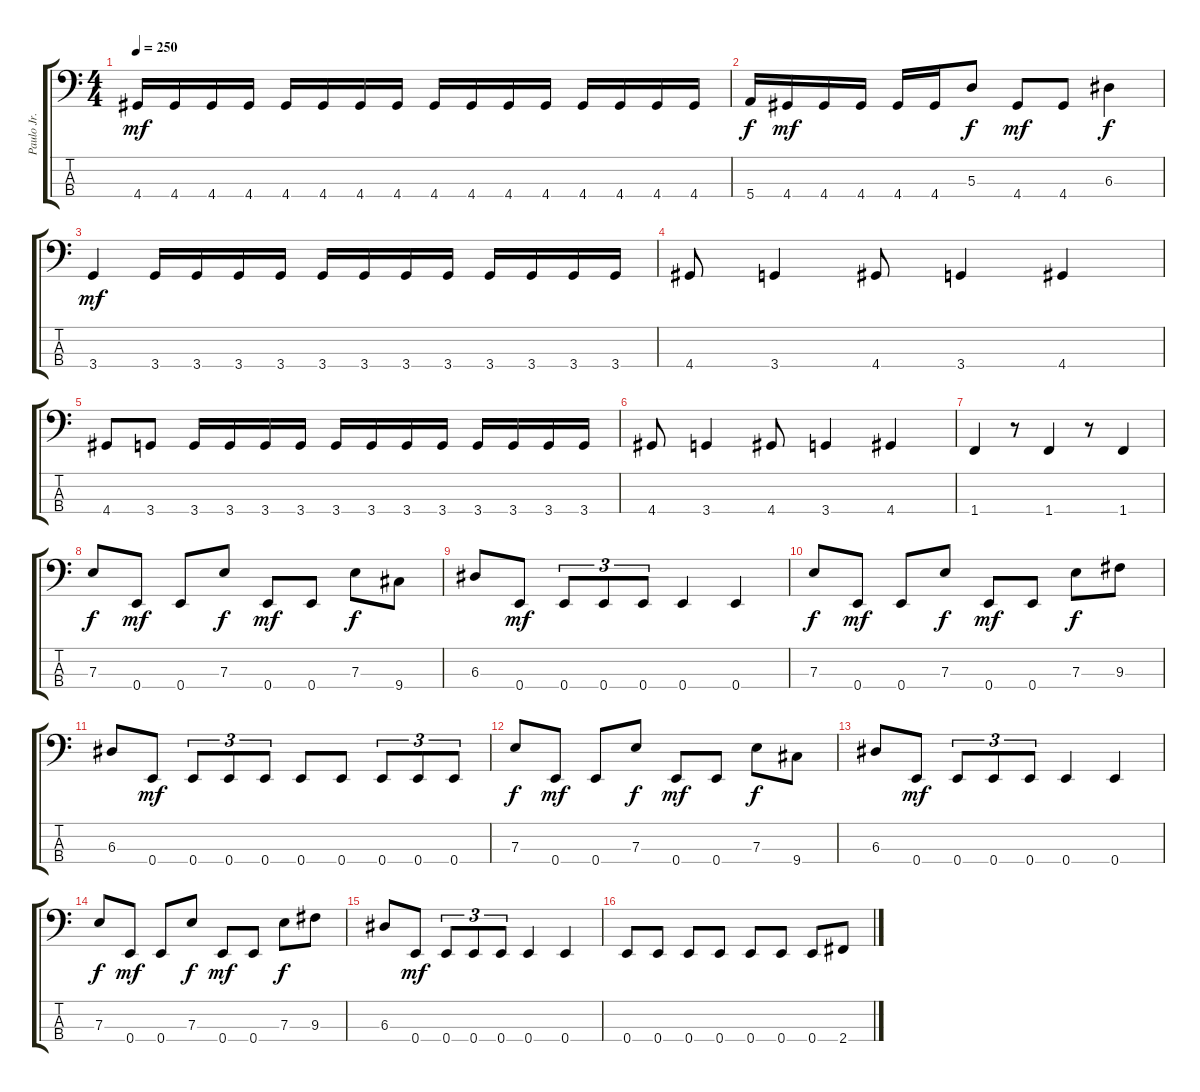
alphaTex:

\track ("Paulo Jr." "Paulo Jr.") {instrument electricbassfinger}
\staff {score tabs}
\tuning (G2 D2 A1 E1) {hide}
\ts (4 4)
\tempo 250
\clef f4
\ks c
4.4.16{dy mf} 4.4.16 4.4.16 4.4.16 4.4.16 4.4.16 4.4.16 4.4.16 4.4.16 4.4.16 4.4.16 4.4.16 4.4.16 4.4.16 4.4.16 4.4.16 |
5.4.16{dy f} 4.4.16{dy mf} 4.4.16 4.4.16 4.4.16 4.4.16 5.3.8{dy f} 4.4.8{dy mf} 4.4.8 6.3.4{dy f} |
3.4.4{dy mf} 3.4.16 3.4.16 3.4.16 3.4.16 3.4.16 3.4.16 3.4.16 3.4.16 3.4.16 3.4.16 3.4.16 3.4.16 |
4.4.8 3.4.4 4.4.8 3.4.4 4.4.4 |
4.4.8 3.4.8 3.4.16 3.4.16 3.4.16 3.4.16 3.4.16 3.4.16 3.4.16 3.4.16 3.4.16 3.4.16 3.4.16 3.4.16 |
4.4.8 3.4.4 4.4.8 3.4.4 4.4.4 |
1.4.4 r.8 1.4.4 r.8 1.4.4 |
7.3.8{dy f} 0.4.8{dy mf} 0.4.8 7.3.8{dy f} 0.4.8{dy mf} 0.4.8 7.3.8{dy f} 9.4.8 |
6.3.8 0.4.8{dy mf} 0.4.8{tu (3 2)} 0.4.8{tu (3 2)} 0.4.8{tu (3 2)} 0.4.4 0.4.4 |
7.3.8{dy f} 0.4.8{dy mf} 0.4.8 7.3.8{dy f} 0.4.8{dy mf} 0.4.8 7.3.8{dy f} 9.3.8 |
6.3.8 0.4.8{dy mf} 0.4.8{tu (3 2)} 0.4.8{tu (3 2)} 0.4.8{tu (3 2)} 0.4.8 0.4.8 0.4.8{tu (3 2)} 0.4.8{tu (3 2)} 0.4.8{tu (3 2)} |
7.3.8{dy f} 0.4.8{dy mf} 0.4.8 7.3.8{dy f} 0.4.8{dy mf} 0.4.8 7.3.8{dy f} 9.4.8 |
6.3.8 0.4.8{dy mf} 0.4.8{tu (3 2)} 0.4.8{tu (3 2)} 0.4.8{tu (3 2)} 0.4.4 0.4.4 |
7.3.8{dy f} 0.4.8{dy mf} 0.4.8 7.3.8{dy f} 0.4.8{dy mf} 0.4.8 7.3.8{dy f} 9.3.8 |
6.3.8 0.4.8{dy mf} 0.4.8{tu (3 2)} 0.4.8{tu (3 2)} 0.4.8{tu (3 2)} 0.4.4 0.4.4 |
0.4.8 0.4.8 0.4.8 0.4.8 0.4.8 0.4.8 0.4.8 2.4.8
